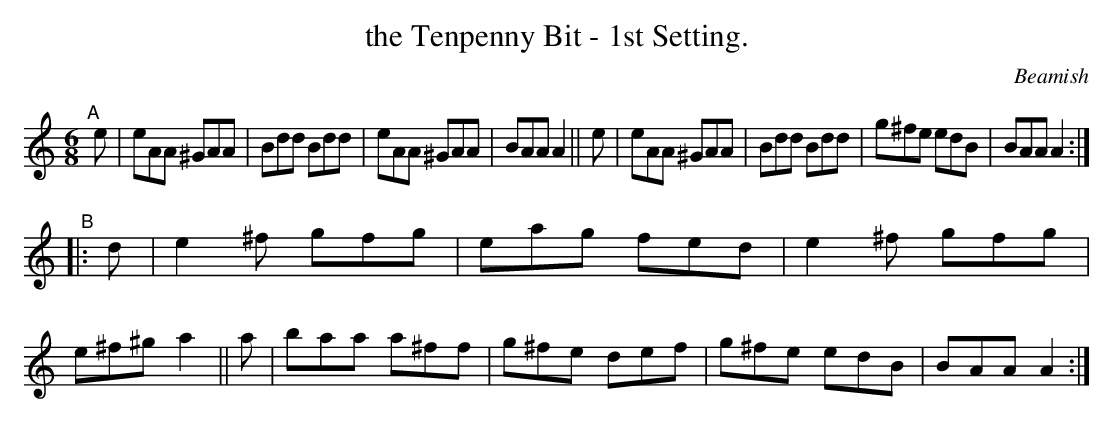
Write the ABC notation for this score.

X:1
T: the Tenpenny Bit - 1st Setting.
O: Beamish
M: 6/8
L: 1/8
K: Am
"^A"[|]\
e | eAA ^GAA | Bdd Bdd | eAA ^GAA | BAA A2 ||\
e | eAA ^GAA | Bdd Bdd | g^fe edB | BAA A2 :|
"^B"|:\
d | e2^f gfg | eag  fed | e2^f gfg | e^f^g a2 ||\
a | baa a^ff | g^fe def | g^fe edB | BAA   A2 :|
